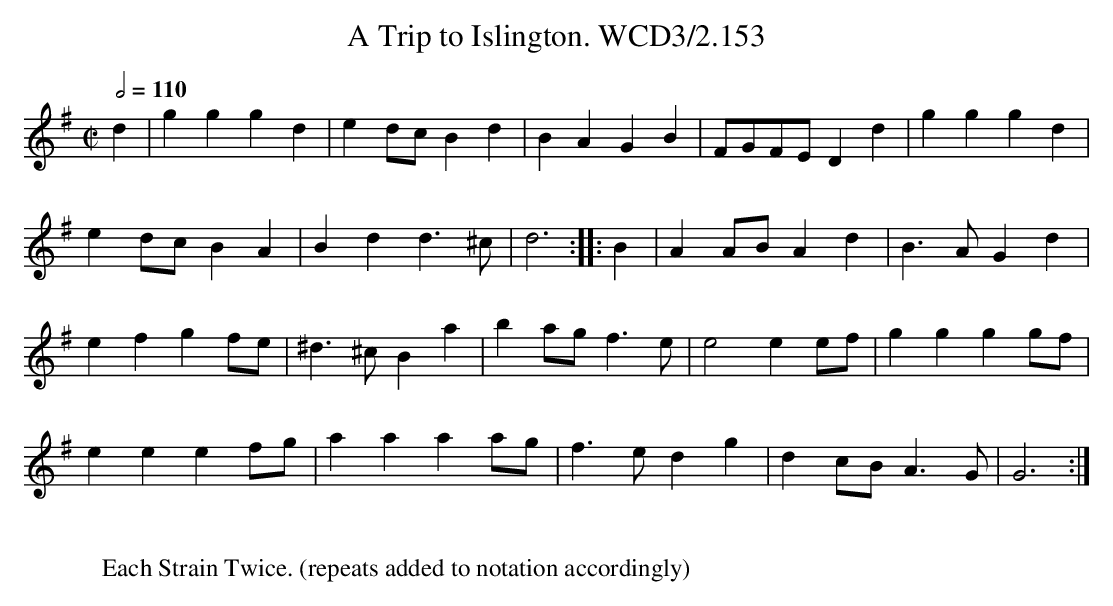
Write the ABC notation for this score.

X:1
T:Trip to Islington. WCD3/2.153, A
M:C|
L:1/4
Q:1/2=110
K:G
d|gg gd|ed/c/ Bd|BAGB|F/G/F/E/ Dd|gg gd|
ed/c/ BA|Bd d3/^c/|d3::B|AA/B/ Ad|B3/A/ Gd|
ef gf/e/|^d3/^c/ Ba|ba/g/ f3/e/|e2 ee/f/|gg gg/f/|
eee f/g/|aaa a/g/|f3/e/ dg|dc/B/ A3/G/|G3:|
W:
W:Each Strain Twice. (repeats added to notation accordingly)
